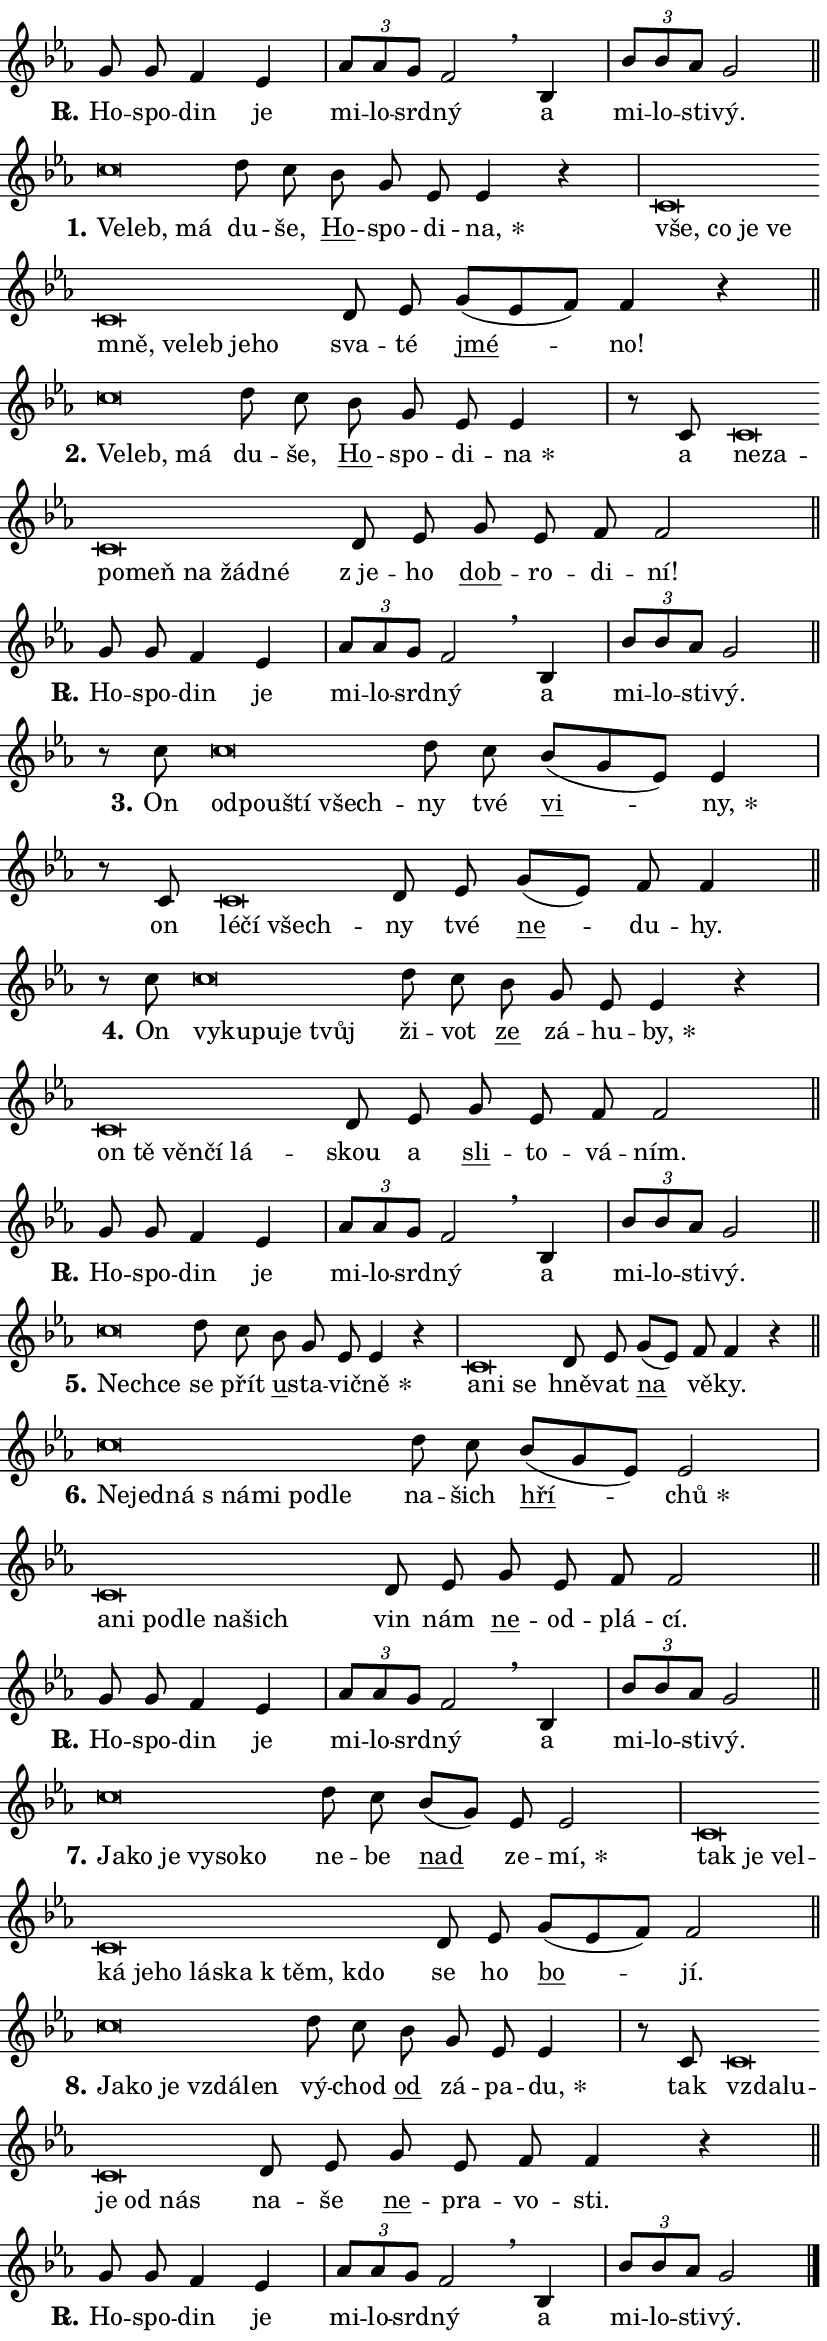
\version "2.24.0"
\header { tagline = "" }
\paper {
  indent = 0\cm
  top-margin = 0\cm
  right-margin = 0.13\cm % to fit lyric hyphens
  bottom-margin = 0\cm
  left-margin = 0\cm
  paper-width = 14\cm
  page-breaking = #ly:one-page-breaking
  system-system-spacing.basic-distance = #11
  score-system-spacing.basic-distance = #11
  ragged-last = ##f
}


%% Author: Thomas Morley
%% https://lists.gnu.org/archive/html/lilypond-user/2020-05/msg00002.html
#(define (line-position grob)
"Returns position of @var[grob} in current system:
   @code{'start}, if at first time-step
   @code{'end}, if at last time-step
   @code{'middle} otherwise
"
  (let* ((col (ly:item-get-column grob))
         (ln (ly:grob-object col 'left-neighbor))
         (rn (ly:grob-object col 'right-neighbor))
         (col-to-check-left (if (ly:grob? ln) ln col))
         (col-to-check-right (if (ly:grob? rn) rn col))
         (break-dir-left
           (and
             (ly:grob-property col-to-check-left 'non-musical #f)
             (ly:item-break-dir col-to-check-left)))
         (break-dir-right
           (and
             (ly:grob-property col-to-check-right 'non-musical #f)
             (ly:item-break-dir col-to-check-right))))
        (cond ((eqv? 1 break-dir-left) 'start)
              ((eqv? -1 break-dir-right) 'end)
              (else 'middle))))

#(define (tranparent-at-line-position vctor)
  (lambda (grob)
  "Relying on @code{line-position} select the relevant enry from @var{vctor}.
Used to determine transparency,"
    (case (line-position grob)
      ((end) (not (vector-ref vctor 0)))
      ((middle) (not (vector-ref vctor 1)))
      ((start) (not (vector-ref vctor 2))))))

noteHeadBreakVisibility =
#(define-music-function (break-visibility)(vector?)
"Makes @code{NoteHead}s transparent relying on @var{break-visibility}"
#{
  \override NoteHead.transparent =
    #(tranparent-at-line-position break-visibility)
#})

#(define delete-ledgers-for-transparent-note-heads
  (lambda (grob)
    "Reads whether a @code{NoteHead} is transparent.
If so this @code{NoteHead} is removed from @code{'note-heads} from
@var{grob}, which is supposed to be @code{LedgerLineSpanner}.
As a result ledgers are not printed for this @code{NoteHead}"
    (let* ((nhds-array (ly:grob-object grob 'note-heads))
           (nhds-list
             (if (ly:grob-array? nhds-array)
                 (ly:grob-array->list nhds-array)
                 '()))
           ;; Relies on the transparent-property being done before
           ;; Staff.LedgerLineSpanner.after-line-breaking is executed.
           ;; This is fragile ...
           (to-keep
             (remove
               (lambda (nhd)
                 (ly:grob-property nhd 'transparent #f))
               nhds-list)))
      ;; TODO find a better method to iterate over grob-arrays, similiar
      ;; to filter/remove etc for lists
      ;; For now rebuilt from scratch
      (set! (ly:grob-object grob 'note-heads)  '())
      (for-each
        (lambda (nhd)
          (ly:pointer-group-interface::add-grob grob 'note-heads nhd))
        to-keep))))

squashNotes = {
  \override NoteHead.X-extent = #'(-0.2 . 0.2)
  \override NoteHead.Y-extent = #'(-0.75 . 0)
  \override NoteHead.stencil =
    #(lambda (grob)
       (let ((pos (ly:grob-property grob 'staff-position)))
         (begin
           (if (< pos -7) (display "ERROR: Lower brevis then expected\n") (display ""))
           (if (<= pos -6) ly:text-interface::print ly:note-head::print))))
}
unSquashNotes = {
  \revert NoteHead.X-extent
  \revert NoteHead.Y-extent
  \revert NoteHead.stencil
}

hideNotes = \noteHeadBreakVisibility #begin-of-line-visible
unHideNotes = \noteHeadBreakVisibility #all-visible

% work-around for resetting accidentals
% https://lilypond.org/doc/v2.23/Documentation/notation/displaying-rhythms#unmetered-music
cadenzaMeasure = {
  \cadenzaOff
  \partial 1024 s1024
  \cadenzaOn
}

#(define-markup-command (accent layout props text) (markup?)
  "Underline accented syllable"
  (interpret-markup layout props
    #{\markup \override #'(offset . 4.3) \underline { #text }#}))

responsum = \markup \concat {
  "R" \hspace #-1.05 \path #0.1 #'((moveto 0 0.07) (lineto 0.9 0.8)) \hspace #0.05 "."
}

spaceSize = #0.6828661417322834 % exact space size for TeX Gyre Schola

\layout {
  \context {
    \Staff
    \remove "Time_signature_engraver"
    \override LedgerLineSpanner.after-line-breaking = #delete-ledgers-for-transparent-note-heads
  }
  \context {
    \Lyrics {
      \override LyricSpace.minimum-distance = \spaceSize
      \override LyricText.font-name = #"TeX Gyre Schola"
      \override LyricText.font-size = 1
      \override StanzaNumber.font-name = #"TeX Gyre Schola Bold"
      \override StanzaNumber.font-size = 1
    }
  }
  \context {
    \Score 
    \override NoteHead.text =
      #(lambda (grob) 
        (let ((pos (ly:grob-property grob 'staff-position)))
          #{\markup {
            \combine
              \halign #-0.55 \raise #(if (= pos -6) 0 0.5) \override #'(thickness . 2) \draw-line #'(3.2 . 0)
              \musicglyph "noteheads.sM1"
          }#}))
  }
}

% magnetic-lyrics.ily
%
%   written by
%     Jean Abou Samra <jean@abou-samra.fr>
%     Werner Lemberg <wl@gnu.org>
%
%   adapted by
%     Jiri Hon <jiri.hon@gmail.com>
%
% Version 2022-Apr-15

% https://www.mail-archive.com/lilypond-user@gnu.org/msg149350.html

#(define (Left_hyphen_pointer_engraver context)
   "Collect syllable-hyphen-syllable occurrences in lyrics and store
them in properties.  This engraver only looks to the left.  For
example, if the lyrics input is @code{foo -- bar}, it does the
following.

@itemize @bullet
@item
Set the @code{text} property of the @code{LyricHyphen} grob between
@q{foo} and @q{bar} to @code{foo}.

@item
Set the @code{left-hyphen} property of the @code{LyricText} grob with
text @q{foo} to the @code{LyricHyphen} grob between @q{foo} and
@q{bar}.
@end itemize

Use this auxiliary engraver in combination with the
@code{lyric-@/text::@/apply-@/magnetic-@/offset!} hook."
   (let ((hyphen #f)
         (text #f))
     (make-engraver
      (acknowledgers
       ((lyric-syllable-interface engraver grob source-engraver)
        (set! text grob)))
      (end-acknowledgers
       ((lyric-hyphen-interface engraver grob source-engraver)
        ;(when (not (grob::has-interface grob 'lyric-space-interface))
          (set! hyphen grob)));)
      ((stop-translation-timestep engraver)
       (when (and text hyphen)
         (ly:grob-set-object! text 'left-hyphen hyphen))
       (set! text #f)
       (set! hyphen #f)))))

#(define (lyric-text::apply-magnetic-offset! grob)
   "If the space between two syllables is less than the value in
property @code{LyricText@/.details@/.squash-threshold}, move the right
syllable to the left so that it gets concatenated with the left
syllable.

Use this function as a hook for
@code{LyricText@/.after-@/line-@/breaking} if the
@code{Left_@/hyphen_@/pointer_@/engraver} is active."
   (let ((hyphen (ly:grob-object grob 'left-hyphen #f)))
     (when hyphen
       (let ((left-text (ly:spanner-bound hyphen LEFT)))
         (when (grob::has-interface left-text 'lyric-syllable-interface)
           (let* ((common (ly:grob-common-refpoint grob left-text X))
                  (this-x-ext (ly:grob-extent grob common X))
                  (left-x-ext
                   (begin
                     ;; Trigger magnetism for left-text.
                     (ly:grob-property left-text 'after-line-breaking)
                     (ly:grob-extent left-text common X)))
                  ;; `delta` is the gap width between two syllables.
                  (delta (- (interval-start this-x-ext)
                            (interval-end left-x-ext)))
                  (details (ly:grob-property grob 'details))
                  (threshold (assoc-get 'squash-threshold details 0.2)))
             (when (< delta threshold)
               (let* (;; We have to manipulate the input text so that
                      ;; ligatures crossing syllable boundaries are not
                      ;; disabled.  For languages based on the Latin
                      ;; script this is essentially a beautification.
                      ;; However, for non-Western scripts it can be a
                      ;; necessity.
                      (lt (ly:grob-property left-text 'text))
                      (rt (ly:grob-property grob 'text))
                      (is-space (grob::has-interface hyphen 'lyric-space-interface))
                      (space (if is-space " " ""))
                      (extra-delta (if is-space spaceSize 0))
                      ;; Append new syllable.
                      (ltrt-space (if (and (string? lt) (string? rt))
                                (string-append lt space rt)
                                (make-concat-markup (list lt space rt))))
                      ;; Right-align `ltrt` to the right side.
                      (ltrt-space-markup (grob-interpret-markup
                               grob
                               (make-translate-markup
                                (cons (interval-length this-x-ext) 0)
                                (make-right-align-markup ltrt-space)))))
                 (begin
                   ;; Don't print `left-text`.
                   (ly:grob-set-property! left-text 'stencil #f)
                   ;; Set text and stencil (which holds all collected
                   ;; syllables so far) and shift it to the left.
                   (ly:grob-set-property! grob 'text ltrt-space)
                   (ly:grob-set-property! grob 'stencil ltrt-space-markup)
                   (ly:grob-translate-axis! grob (- (- delta extra-delta)) X))))))))))


#(define (lyric-hyphen::displace-bounds-first grob)
   ;; Make very sure this callback isn't triggered too early.
   (let ((left (ly:spanner-bound grob LEFT))
         (right (ly:spanner-bound grob RIGHT)))
     (ly:grob-property left 'after-line-breaking)
     (ly:grob-property right 'after-line-breaking)
     (ly:lyric-hyphen::print grob)))

squashThreshold = #0.4

\layout {
  \context {
    \Lyrics
    \consists #Left_hyphen_pointer_engraver
    \override LyricText.after-line-breaking =
      #lyric-text::apply-magnetic-offset!
    \override LyricHyphen.stencil = #lyric-hyphen::displace-bounds-first
    \override LyricText.details.squash-threshold = \squashThreshold
    \override LyricHyphen.minimum-distance = 0
    \override LyricHyphen.minimum-length = \squashThreshold
  }
}

squashText = \override LyricText.details.squash-threshold = 9999
unSquashText = \override LyricText.details.squash-threshold = \squashThreshold

leftText = \override LyricText.self-alignment-X = #LEFT
unLeftText = \revert LyricText.self-alignment-X

starOffset = #(lambda (grob) 
                (let ((x_offset (ly:self-alignment-interface::aligned-on-x-parent grob)))
                  (if (= x_offset 0) 0 (+ x_offset 1.2))))

star = #(define-music-function (syllable)(string?)
"Append star separator at the end of a syllable"
#{
  \once \override LyricText.X-offset = #starOffset
  \lyricmode { \markup {
    #syllable
    \override #'((font-name . "TeX Gyre Schola Bold")) \hspace #0.2 \lower #0.65 \larger "*"
  } }
#})

starAccent = #(define-music-function (syllable)(string?)
"Append star separator at the end of a syllable and make accent"
#{
  \once \override LyricText.X-offset = #starOffset
  \lyricmode { \markup {
    \accent #syllable
    \override #'((font-name . "TeX Gyre Schola Bold")) \hspace #0.2 \lower #0.65 \larger "*"
  } }
#})

breath = #(define-music-function (syllable)(string?)
"Append breathing indicator at the end of a syllable"
#{
  \lyricmode { \markup { #syllable "+" } }
#})

optionalBreath = #(define-music-function (syllable)(string?)
"Append optional breathing indicator at the end of a syllable"
#{
  \lyricmode { \markup { #syllable "(+)" } }
#})


\score {
    <<
        \new Voice = "melody" { \cadenzaOn \key es \major \relative { g'8 g f4 es \cadenzaMeasure \bar "|" \tuplet 3/2 { as8[ as g] } f2 \breathe \bar "" bes,4 \cadenzaMeasure \bar "|" \tuplet 3/2 {bes'8[ bes as] } g2 \cadenzaMeasure \bar "||" \break } }
        \new Lyrics \lyricsto "melody" { \lyricmode { \set stanza = \responsum
Ho -- spo -- din je mi -- lo -- srd -- ný a mi -- lo -- sti -- vý. } }
    >>
    \layout {}
}

\score {
    <<
        \new Voice = "melody" { \cadenzaOn \key es \major \relative { \squashNotes c''\breve*1/16 \hideNotes \breve*1/16 \breve*1/16 \bar "" \unHideNotes \unSquashNotes d8 c \bar "" bes g es es4 r \cadenzaMeasure \bar "|" \squashNotes c\breve*1/16 \hideNotes \breve*1/16 \bar "" \breve*1/16 \bar "" \breve*1/16 \bar "" \breve*1/16 \bar "" \breve*1/16 \bar "" \breve*1/16 \bar "" \breve*1/16 \breve*1/16 \bar "" \unHideNotes \unSquashNotes d8 es \bar "" g[( es f)] f4 r \cadenzaMeasure \bar "||" \break } }
        \new Lyrics \lyricsto "melody" { \lyricmode { \set stanza = "1."
\leftText Ve -- \squashText leb, má \unLeftText \unSquashText du -- še, \markup \accent Ho -- spo -- di -- \star na, \leftText vše, \squashText co je ve mně, ve -- leb je -- ho \unLeftText \unSquashText sva -- té \markup \accent jmé -- no! } }
    >>
    \layout {}
}

\score {
    <<
        \new Voice = "melody" { \cadenzaOn \key es \major \relative { \squashNotes c''\breve*1/16 \hideNotes \breve*1/16 \breve*1/16 \bar "" \unHideNotes \unSquashNotes d8 c \bar "" bes g es es4 \cadenzaMeasure \bar "|" r8 c \squashNotes c\breve*1/16 \hideNotes \breve*1/16 \bar "" \breve*1/16 \bar "" \breve*1/16 \bar "" \breve*1/16 \bar "" \breve*1/16 \breve*1/16 \bar "" \unHideNotes \unSquashNotes d8 es \bar "" g es f f2 \cadenzaMeasure \bar "||" \break } }
        \new Lyrics \lyricsto "melody" { \lyricmode { \set stanza = "2."
\leftText Ve -- \squashText leb, má \unLeftText \unSquashText du -- še, \markup \accent Ho -- spo -- di -- \star na a \leftText ne -- \squashText za -- po -- meň na žád -- né \unLeftText \unSquashText "z je" -- ho \markup \accent dob -- ro -- di -- ní! } }
    >>
    \layout {}
}

\score {
    <<
        \new Voice = "melody" { \cadenzaOn \key es \major \relative { g'8 g f4 es \cadenzaMeasure \bar "|" \tuplet 3/2 { as8[ as g] } f2 \breathe \bar "" bes,4 \cadenzaMeasure \bar "|" \tuplet 3/2 {bes'8[ bes as] } g2 \cadenzaMeasure \bar "||" \break } }
        \new Lyrics \lyricsto "melody" { \lyricmode { \set stanza = \responsum
Ho -- spo -- din je mi -- lo -- srd -- ný a mi -- lo -- sti -- vý. } }
    >>
    \layout {}
}

\score {
    <<
        \new Voice = "melody" { \cadenzaOn \key es \major \relative { r8 c'' \squashNotes c\breve*1/16 \hideNotes \breve*1/16 \bar "" \breve*1/16 \breve*1/16 \bar "" \unHideNotes \unSquashNotes d8 c \bar "" bes[( g es)] es4 \cadenzaMeasure \bar "|" r8 c \squashNotes c\breve*1/16 \hideNotes \breve*1/16 \breve*1/16 \bar "" \unHideNotes \unSquashNotes d8 es \bar "" g[( es)] f f4 \cadenzaMeasure \bar "||" \break } }
        \new Lyrics \lyricsto "melody" { \lyricmode { \set stanza = "3."
On \leftText od -- \squashText pou -- ští všech -- \unLeftText \unSquashText ny tvé \markup \accent vi -- \star ny, on \leftText lé -- \squashText čí všech -- \unLeftText \unSquashText ny tvé \markup \accent ne -- du -- hy. } }
    >>
    \layout {}
}

\score {
    <<
        \new Voice = "melody" { \cadenzaOn \key es \major \relative { r8 c'' \squashNotes c\breve*1/16 \hideNotes \breve*1/16 \bar "" \breve*1/16 \bar "" \breve*1/16 \breve*1/16 \bar "" \unHideNotes \unSquashNotes d8 c \bar "" bes g es es4 r \cadenzaMeasure \bar "|" \squashNotes c\breve*1/16 \hideNotes \breve*1/16 \bar "" \breve*1/16 \bar "" \breve*1/16 \breve*1/16 \bar "" \unHideNotes \unSquashNotes d8 es \bar "" g es f f2 \cadenzaMeasure \bar "||" \break } }
        \new Lyrics \lyricsto "melody" { \lyricmode { \set stanza = "4."
On \leftText vy -- \squashText ku -- pu -- je tvůj \unLeftText \unSquashText ži -- vot \markup \accent ze zá -- hu -- \star by, \leftText on \squashText tě věn -- čí lá -- \unLeftText \unSquashText skou a \markup \accent sli -- to -- vá -- ním. } }
    >>
    \layout {}
}

\score {
    <<
        \new Voice = "melody" { \cadenzaOn \key es \major \relative { g'8 g f4 es \cadenzaMeasure \bar "|" \tuplet 3/2 { as8[ as g] } f2 \breathe \bar "" bes,4 \cadenzaMeasure \bar "|" \tuplet 3/2 {bes'8[ bes as] } g2 \cadenzaMeasure \bar "||" \break } }
        \new Lyrics \lyricsto "melody" { \lyricmode { \set stanza = \responsum
Ho -- spo -- din je mi -- lo -- srd -- ný a mi -- lo -- sti -- vý. } }
    >>
    \layout {}
}

\score {
    <<
        \new Voice = "melody" { \cadenzaOn \key es \major \relative { \squashNotes c''\breve*1/16 \hideNotes \breve*1/16 \bar "" \unHideNotes \unSquashNotes d8 c \bar "" bes g es es4 r \cadenzaMeasure \bar "|" \squashNotes c\breve*1/16 \hideNotes \breve*1/16 \breve*1/16 \bar "" \unHideNotes \unSquashNotes d8 es \bar "" g[( es)] f f4 r \cadenzaMeasure \bar "||" \break } }
        \new Lyrics \lyricsto "melody" { \lyricmode { \set stanza = "5."
\leftText Nech -- \squashText ce \unLeftText \unSquashText se přít \markup \accent u -- sta -- vič -- \star ně \leftText a -- \squashText ni se \unLeftText \unSquashText hně -- vat \markup \accent na vě -- ky. } }
    >>
    \layout {}
}

\score {
    <<
        \new Voice = "melody" { \cadenzaOn \key es \major \relative { \squashNotes c''\breve*1/16 \hideNotes \breve*1/16 \bar "" \breve*1/16 \bar "" \breve*1/16 \bar "" \breve*1/16 \bar "" \breve*1/16 \breve*1/16 \bar "" \unHideNotes \unSquashNotes d8 c \bar "" bes[( g es)] es2 \cadenzaMeasure \bar "|" \squashNotes c\breve*1/16 \hideNotes \breve*1/16 \bar "" \breve*1/16 \bar "" \breve*1/16 \bar "" \breve*1/16 \breve*1/16 \bar "" \unHideNotes \unSquashNotes d8 es \bar "" g es f f2 \cadenzaMeasure \bar "||" \break } }
        \new Lyrics \lyricsto "melody" { \lyricmode { \set stanza = "6."
\leftText Ne -- \squashText jed -- ná "s ná" -- mi po -- dle \unLeftText \unSquashText na -- šich \markup \accent hří -- \star chů \leftText a -- \squashText ni po -- dle na -- šich \unLeftText \unSquashText vin nám \markup \accent ne -- od -- plá -- cí. } }
    >>
    \layout {}
}

\score {
    <<
        \new Voice = "melody" { \cadenzaOn \key es \major \relative { g'8 g f4 es \cadenzaMeasure \bar "|" \tuplet 3/2 { as8[ as g] } f2 \breathe \bar "" bes,4 \cadenzaMeasure \bar "|" \tuplet 3/2 {bes'8[ bes as] } g2 \cadenzaMeasure \bar "||" \break } }
        \new Lyrics \lyricsto "melody" { \lyricmode { \set stanza = \responsum
Ho -- spo -- din je mi -- lo -- srd -- ný a mi -- lo -- sti -- vý. } }
    >>
    \layout {}
}

\score {
    <<
        \new Voice = "melody" { \cadenzaOn \key es \major \relative { \squashNotes c''\breve*1/16 \hideNotes \breve*1/16 \bar "" \breve*1/16 \bar "" \breve*1/16 \bar "" \breve*1/16 \breve*1/16 \bar "" \unHideNotes \unSquashNotes d8 c \bar "" bes[( g)] es es2 \cadenzaMeasure \bar "|" \squashNotes c\breve*1/16 \hideNotes \breve*1/16 \bar "" \breve*1/16 \bar "" \breve*1/16 \bar "" \breve*1/16 \bar "" \breve*1/16 \bar "" \breve*1/16 \bar "" \breve*1/16 \bar "" \breve*1/16 \breve*1/16 \bar "" \unHideNotes \unSquashNotes d8 es \bar "" g[( es f)] f2 \cadenzaMeasure \bar "||" \break } }
        \new Lyrics \lyricsto "melody" { \lyricmode { \set stanza = "7."
\leftText Ja -- \squashText ko je vy -- so -- ko \unLeftText \unSquashText ne -- be \markup \accent nad ze -- \star mí, \leftText tak \squashText je vel -- ká je -- ho lá -- ska "k těm," kdo \unLeftText \unSquashText se ho \markup \accent bo -- jí. } }
    >>
    \layout {}
}

\score {
    <<
        \new Voice = "melody" { \cadenzaOn \key es \major \relative { \squashNotes c''\breve*1/16 \hideNotes \breve*1/16 \bar "" \breve*1/16 \bar "" \breve*1/16 \breve*1/16 \bar "" \unHideNotes \unSquashNotes d8 c \bar "" bes g es es4 \cadenzaMeasure \bar "|" r8 c \squashNotes c\breve*1/16 \hideNotes \breve*1/16 \bar "" \breve*1/16 \bar "" \breve*1/16 \breve*1/16 \bar "" \unHideNotes \unSquashNotes d8 es \bar "" g es f f4 r \cadenzaMeasure \bar "||" \break } }
        \new Lyrics \lyricsto "melody" { \lyricmode { \set stanza = "8."
\leftText Ja -- \squashText ko je vzdá -- len \unLeftText \unSquashText vý -- chod \markup \accent od zá -- pa -- \star du, tak \leftText vzda -- \squashText lu -- je od nás \unLeftText \unSquashText na -- še \markup \accent ne -- pra -- vo -- sti. } }
    >>
    \layout {}
}

\score {
    <<
        \new Voice = "melody" { \cadenzaOn \key es \major \relative { g'8 g f4 es \cadenzaMeasure \bar "|" \tuplet 3/2 { as8[ as g] } f2 \breathe \bar "" bes,4 \cadenzaMeasure \bar "|" \tuplet 3/2 {bes'8[ bes as] } g2 \cadenzaMeasure \bar "||" \break } \bar "|." }
        \new Lyrics \lyricsto "melody" { \lyricmode { \set stanza = \responsum
Ho -- spo -- din je mi -- lo -- srd -- ný a mi -- lo -- sti -- vý. } }
    >>
    \layout {}
}
